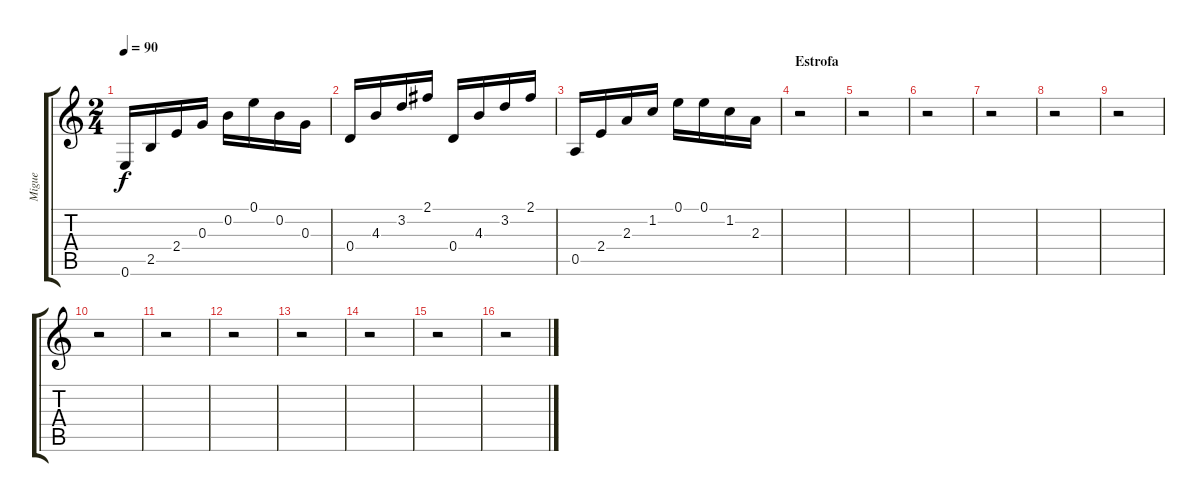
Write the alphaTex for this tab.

\track ("Migue" "Migue") {instrument acousticguitarsteel}
\staff {score tabs}
\tuning (E4 B3 G3 D3 A2 E2) {hide}
\ts (2 4)
\tempo 90
\clef g2
\ks c
0.6.16{dy f} 2.5.16 2.4.16 0.3.16 0.2.16 0.1.16 0.2.16 0.3.16 |
0.4.16 4.3.16 3.2.16 2.1.16 0.4.16 4.3.16 3.2.16 2.1.16 |
0.5.16 2.4.16 2.3.16 1.2.16 0.1.16 0.1.16 1.2.16 2.3.16 |
\section ("" "Estrofa ")
r.2 |
r.2 |
r.2 |
r.2 |
r.2 |
r.2 |
r.2 |
r.2 |
r.2 |
r.2 |
r.2 |
r.2 |
r.2
